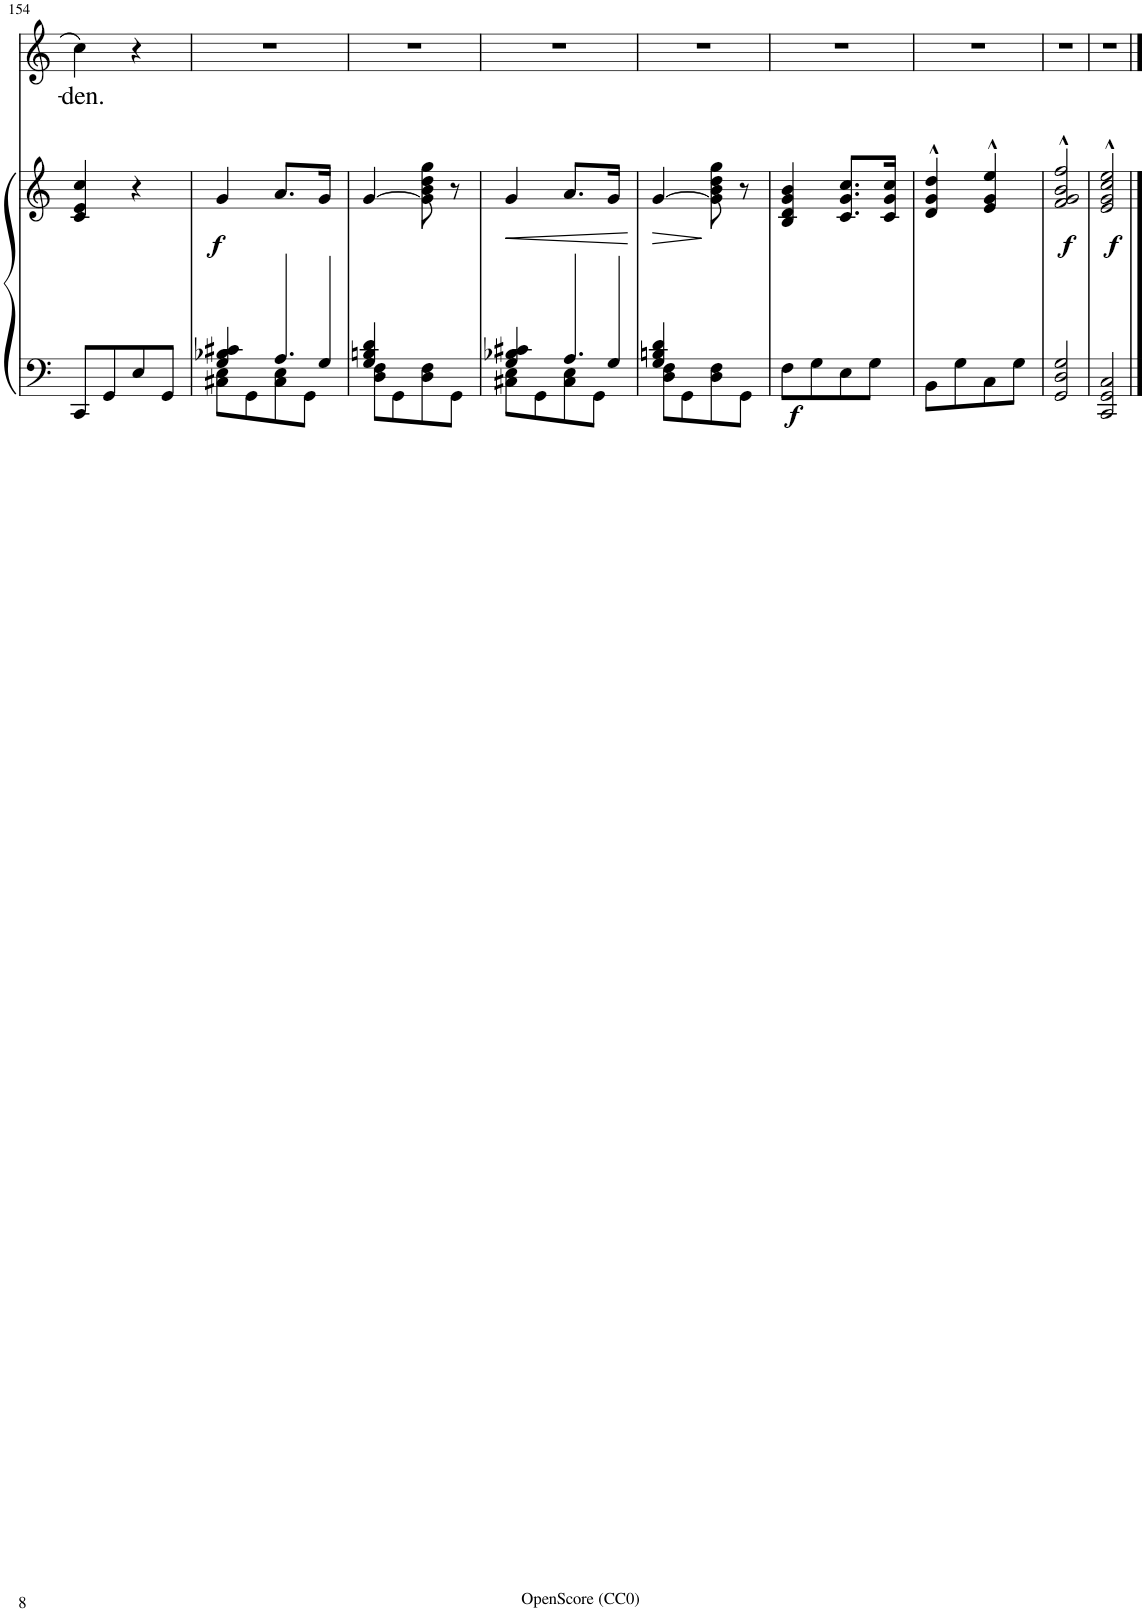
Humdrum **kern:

**kern	**kern	**dynam	**kern	**text
*part2	*part2	*part2	*part1	*part1
*staff3	*staff2	*staff2/3	*staff1	*staff1
*I"Pianoforte	*	*	*I"Voice	*
*I'Pno	*	*	*	*
!!LO:PB:g=z
*clefF4	*clefG2	*	*clefG2	*
*k[]	*k[]	*	*k[]	*
*M2/4	*M2/4	*	*M2/4	*
=154	=154	=154	=154	=154
!	!	!	!	!LO:LY:b
8CC/L	4c/ 4e/ 4cc/	.	4cc\	-den.
8GG/	.	.	.	.
8E/	4r	.	4r	.
8GG/J	.	.	.	.
=155	=155	=155	=155	=155
*^	*	*	*	*
!	!	!	!LO:DY:b	!	!
4G/ 4B-X/ 4c#X/	8C#X\ 8E\L	4g/	f	2r	.
.	8GG\	.	.	.	.
8.A/L	8C#\ 8E\	8.a/L	.	.	.
.	8GG\J	.	.	.	.
16G/Jk	.	16g/Jk	.	.	.
=156	=156	=156	=156	=156	=156
*	*^	*	*	*	*
4ryy	8D\ 8F\L	4G/ 4Bn/ 4d/	[4g/	.	2r	.
.	8GG\	.	.	.	.	.
4ryy	8D\ 8F\	4ryy	8g\] 8b\ 8dd\ 8gg\	.	.	.
.	8GG\J	.	8r	.	.	.
*	*v	*v	*	*	*	*
=157	=157	=157	=157	=157	=157
!	!	!	!LO:HP:b	!	!
4G/ 4B-X/ 4c#X/	8C#X\ 8E\L	4g/	<	2r	.
.	8GG\	.	.	.	.
8.A/L	8C#\ 8E\	8.a/L	.	.	.
.	8GG\J	.	.	.	.
16G/Jk	.	16g/Jk	.	.	.
*v	*v	*	*	*	*
.	.	[	.	.
=158	=158	=158	=158	=158
*^	*	*	*	*
*	*^	*	*	*	*
!	!	!	!	!LO:HP:b	!	!
4ryy	8D\ 8F\L	4G/ 4Bn/ 4d/	[4g/	>	2r	.
.	8GG\	.	.	.	.	.
4ryy	8D\ 8F\	4ryy	8g\] 8b\ 8dd\ 8gg\	]	.	.
.	8GG\J	.	8r	.	.	.
*	*v	*v	*	*	*	*
=159	=159	=159	=159	=159	=159
!	!	!	!LO:DY:b=2	!	!
*v	*v	*	*	*	*
8F\L	4B/ 4d/ 4g/ 4b/	f	2r	.
8G\	.	.	.	.
8E\	8.c/ 8.g/ 8.cc/L	.	.	.
8G\J	.	.	.	.
.	16c/ 16g/ 16cc/Jk	.	.	.
=160	=160	=160	=160	=160
8BB\L	4d/^^ 4g/^^ 4dd/^^	.	2r	.
8G\	.	.	.	.
8C\	4e/^^ 4g/^^ 4ee/^^	.	.	.
8G\J	.	.	.	.
=161	=161	=161	=161	=161
!	!	!LO:DY:b	!	!
2GG/ 2D/ 2G/	2f/^^ 2g/^^ 2b/^^ 2ff/^^	f	2r	.
=162	=162	=162	=162	=162
!	!	!LO:DY:b	!	!
2CC/ 2GG/ 2C/	2e/^^ 2g/^^ 2cc/^^ 2ee/^^	f	2r	.
==	==	==	==	==
*-	*-	*-	*-	*-
